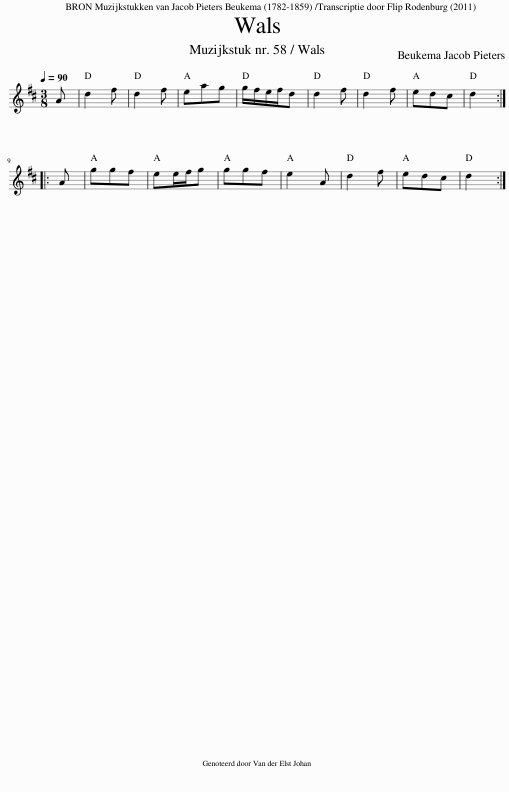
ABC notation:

X:1
L:1/8
Q:1/4=90
M:3/8
I:linebreak $
K:D
V:1 treble
V:1
 A | d2 f | d2 f | eag | g/f/e/f/d | %5
 d2 f | d2 f | edc | d2 ::$ A | %10
 ggf | ee/f/g | ggf | e2 A | d2 f | %15
 edc | d2 :| %17
